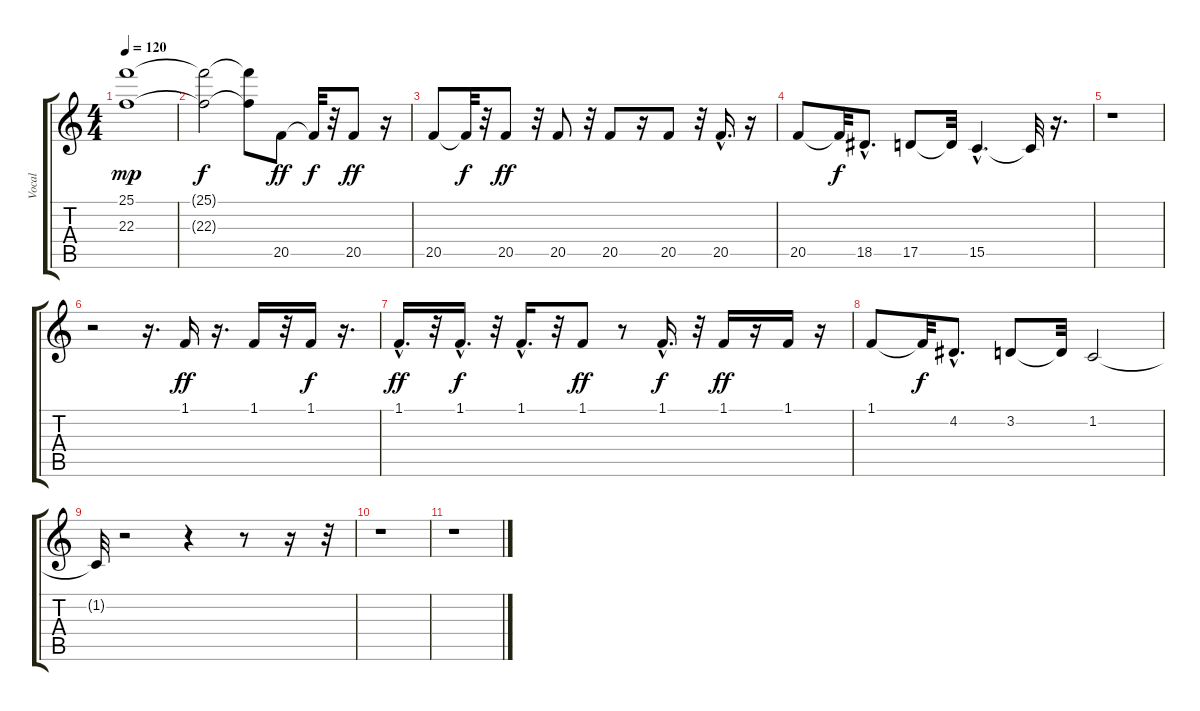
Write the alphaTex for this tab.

\track ("Vocal" "Vocal") {instrument clarinet}
\staff {score tabs}
\tuning (E4 B3 G3 D3 A2 E2) {hide}
\ts (4 4)
\tempo 120
\clef g2
\ks c
(25.1 22.3).1{dy mp} |
(25.1{t} 22.3{t}).2{dy f} (25.1{t} 22.3{t}).8 20.5.8{dy ff volume 14} 20.5{t}.32{dy f} r.32 20.5.8{dy ff} r.16 |
20.5.8 20.5{t}.32{dy f} r.32 20.5.8{dy ff} r.32 20.5.8 r.32 20.5.8 r.16 20.5.8 r.32 20.5{hac}.16{d} r.16 |
20.5.8 20.5{t}.32{dy f} 18.5{hac}.8{d} 17.5.8 17.5{t}.32 15.5{hac}.4{d} 15.5{t}.32 r.16{d} |
r.1 |
r.2 r.16{d} 1.1.16{dy ff} r.16{d} 1.1.16 r.32 1.1.16{dy f} r.16{d} |
1.1{hac}.16{d dy ff} r.32 1.1{hac}.16{d dy f} r.32 1.1{hac}.16{d} r.32 1.1.8{dy ff} r.8 1.1{hac}.16{d dy f} r.32 1.1.16{dy ff} r.16 1.1.16 r.16 |
1.1.8 1.1{t}.32{dy f} 4.2{hac}.8{d} 3.2.8 3.2{t}.32 1.2.2 |
1.2{t}.32 r.2 r.4 r.8 r.16 r.32 |
r.1 |
r.1
